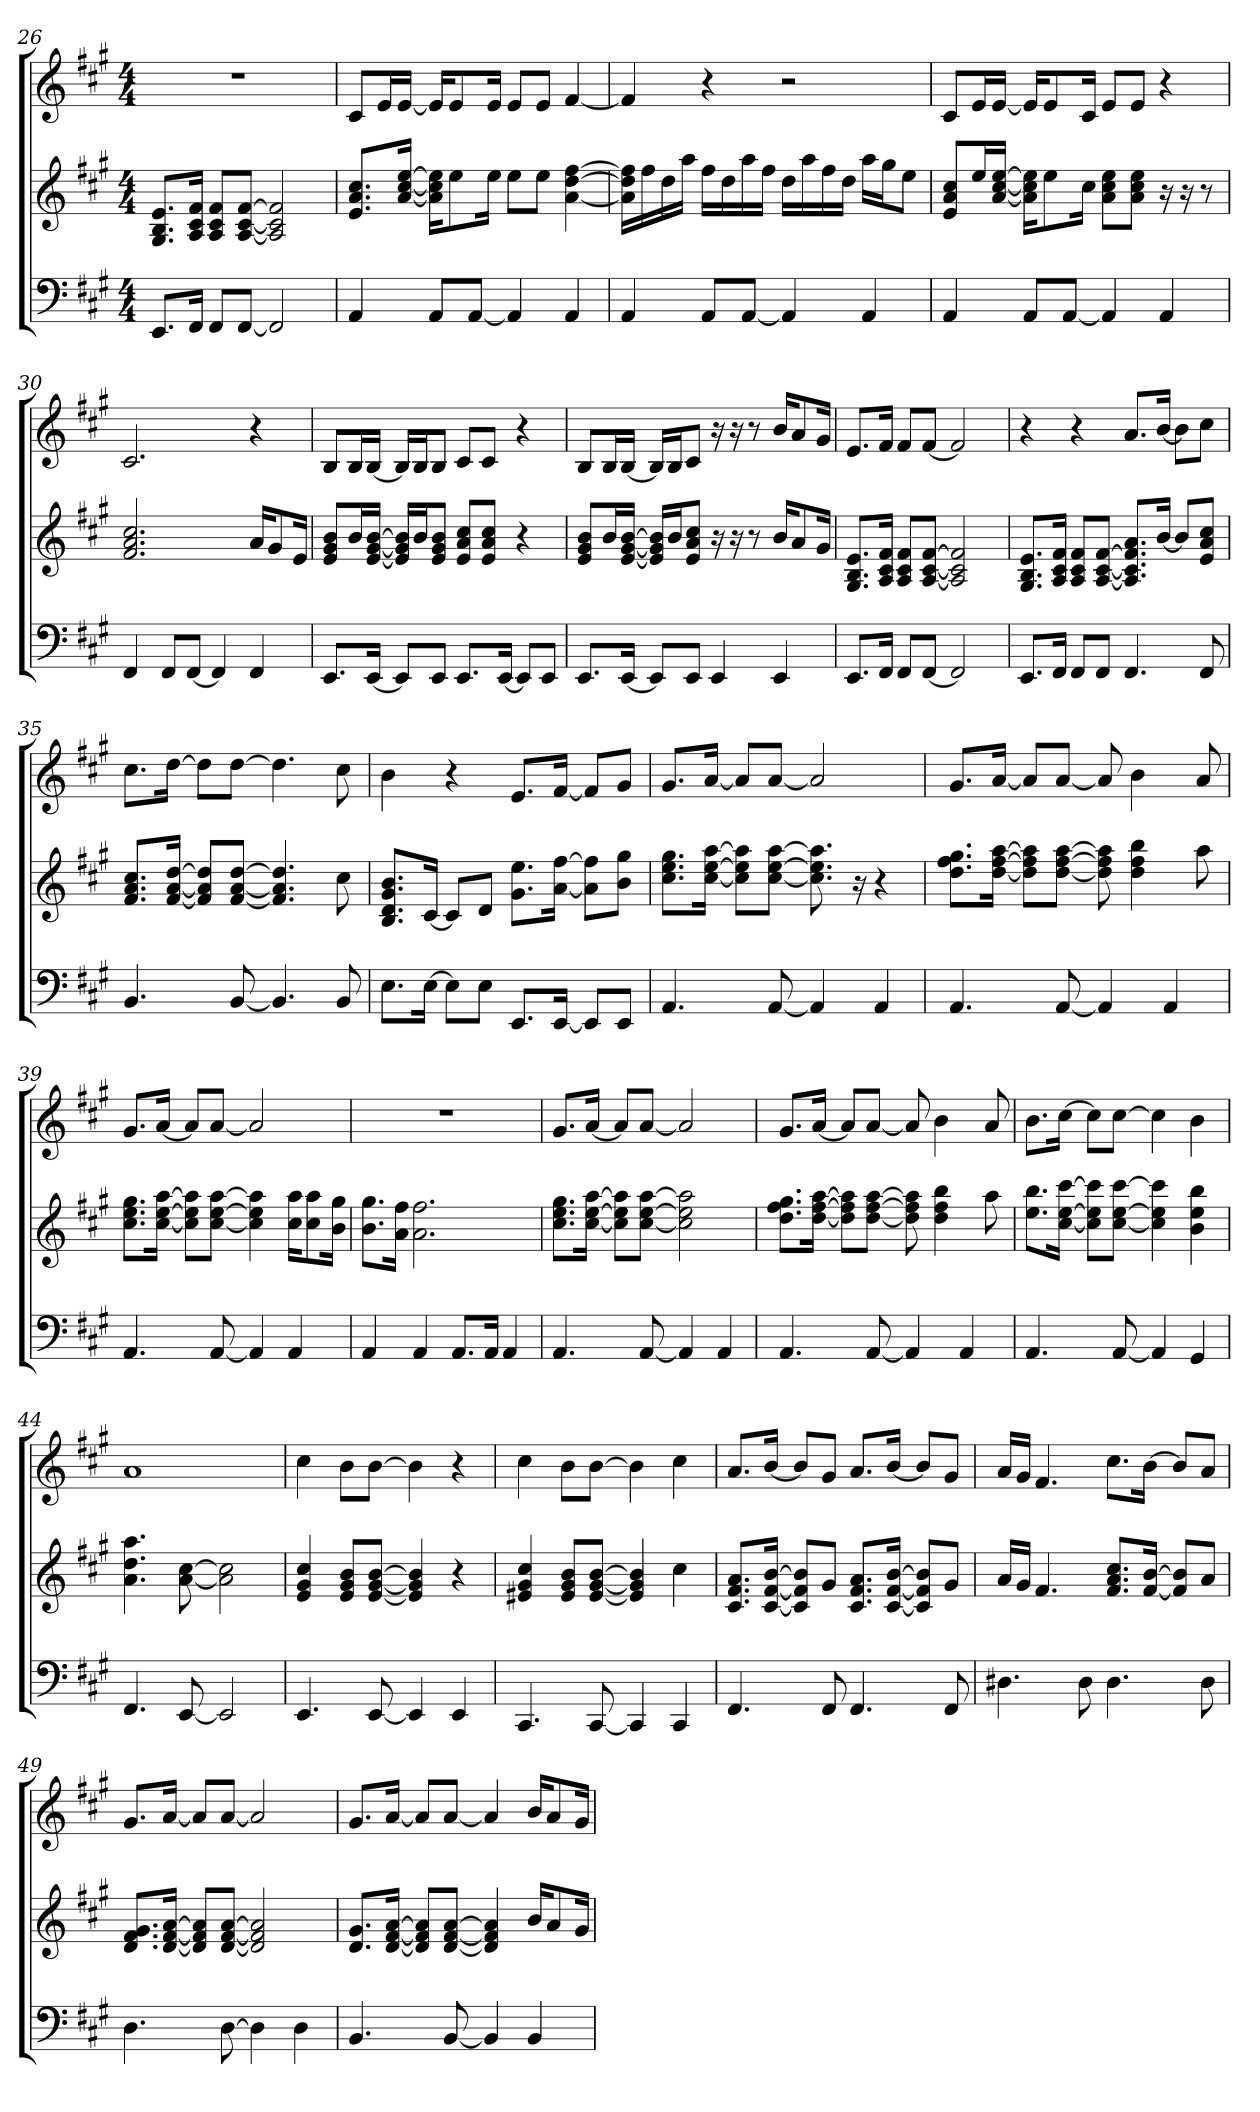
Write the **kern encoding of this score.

**kern	**kern	**kern
*part1	*part1	*part1
*staff3	*staff2	*staff1
*clefF4	*clefG2	*clefG2
*k[f#c#g#]	*k[f#c#g#]	*k[f#c#g#]
*M4/4	*M4/4	*M4/4
=26	=26	=26
8.EE/L	8.G#/ 8.B/ 8.e/L	1r
16FF#/Jk	16A/ 16c#/ 16f#/Jk	.
8FF#/L	8A/ 8c#/ 8f#/L	.
[8FF#/J	[8A/ [8c#/ [8f#/J	.
2FF#/]	2A]/ 2c#]/ 2f#]/	.
=27	=27	=27
4AA/	8.e/ 8.a/ 8.cc#/L	8c#/L
.	.	16e/L
.	[16a/ [16cc#/ [16ee/Jk	[16e/JJ
8AA/L	16a]\ 16cc#]\ 16ee]\KL	16e/KL]
.	8ee\	8e/
[8AA/J	.	.
.	16ee\Jk	16e/Jk
4AA/]	8ee\L	8e/L
.	8ee\J	8e/J
4AA/	[4a\ [4dd\ [4ff#\	[4f#/
=28	=28	=28
4AA/	16a]\ 16dd]\ 16ff#]\LL	4f#/]
.	16ff#\	.
.	16dd\	.
.	16aa\JJ	.
8AA/L	16ff#\LL	4r
.	16dd\	.
[8AA/J	16aa\	.
.	16ff#\JJ	.
4AA/]	16dd\LL	2r
.	16aa\	.
.	16ff#\	.
.	16dd\JJ	.
4AA/	16aa\LL	.
.	16gg#\J	.
.	8ee\J	.
!!LO:LB:g=z
=29	=29	=29
4AA/	8e/ 8a/ 8cc#/L	8c#/L
.	16ee/L	16e/L
.	[16a/ [16cc#/ [16ee/JJ	[16e/JJ
8AA/L	16a]\ 16cc#]\ 16ee]\KL	16e/KL]
.	8ee\	8e/
[8AA/J	.	.
.	16cc#\Jk	16c#/Jk
4AA/]	8a\ 8cc#\ 8ee\L	8e/L
.	8a\ 8cc#\ 8ee\J	8e/J
4AA/	16r	4r
.	16r	.
.	8r	.
=30	=30	=30
4FF#/	2.f#/ 2.a/ 2.cc#/	2.c#/
8FF#/L	.	.
[8FF#/J	.	.
4FF#/]	.	.
4FF#/	16a/KL	4r
.	8g#/	.
.	16e/Jk	.
=31	=31	=31
8.EE/L	8e/ 8g#/ 8b/L	8B/L
.	16b/L	16B/L
[16EE/Jk	[16e/ [16g#/ [16b/JJ	[16B/JJ
8EE/L]	16e]/ 16g#]/ 16b]/LL	16B/LL]
.	16b/J	16B/J
8EE/J	8e/ 8g#/ 8b/J	8B/J
8.EE/L	8e/ 8a/ 8cc#/L	8c#/L
.	8e/ 8a/ 8cc#/J	8c#/J
[16EE/Jk	.	.
8EE/L]	4r	4r
8EE/J	.	.
!!LO:PB:g=z
=32	=32	=32
8.EE/L	8e/ 8g#/ 8b/L	8B/L
.	16b/L	16B/L
[16EE/Jk	[16e/ [16g#/ [16b/JJ	[16B/JJ
8EE/L]	16e]/ 16g#]/ 16b]/LL	16B/LL]
.	16b/J	16B/J
8EE/J	8e/ 8a/ 8cc#/J	8c#/J
4EE/	16r	16r
.	16r	16r
.	8r	8r
4EE/	16b/KL	16b/KL
.	8a/	8a/
.	16g#/Jk	16g#/Jk
=33	=33	=33
8.EE/L	8.G#/ 8.B/ 8.e/L	8.e/L
16FF#/Jk	16A/ 16c#/ 16f#/Jk	16f#/Jk
8FF#/L	8A/ 8c#/ 8f#/L	8f#/L
[8FF#/J	[8A/ [8c#/ [8f#/J	[8f#/J
2FF#/]	2A]/ 2c#]/ 2f#]/	2f#/]
=34	=34	=34
8.EE/L	8.G#/ 8.B/ 8.e/L	4r
16FF#/Jk	16A/ 16c#/ 16f#/Jk	.
8FF#/L	8A/ 8c#/ 8f#/L	4r
8FF#/J	[8A/ [8c#/ [8f#/J	.
4.FF#/	8.A]/ 8.c#]/ 8.f#]/ 8.a/L	8.a/L
.	[16b/Jk	[16b/Jk
.	8b/L]	8b\L]
8FF#/	8e/ 8a/ 8cc#/J	8cc#\J
!!LO:LB:g=z
=35	=35	=35
4.BB/	8.f#/ 8.a/ 8.cc#/L	8.cc#\L
.	[16f#/ [16a/ [16dd/Jk	[16dd\Jk
.	8f#]/ 8a]/ 8dd]/L	8dd\L]
[8BB/	[8f#/ [8a/ [8dd/J	[8dd\J
4.BB/]	4.f#]/ 4.a]/ 4.dd]/	4.dd\]
8BB/	8cc#\	8cc#\
=36	=36	=36
8.E\L	8.B/ 8.d/ 8.g#/ 8.b/L	4b\
[16E\Jk	[16c#/Jk	.
8E\L]	8c#/L]	4r
8E\J	8d/J	.
8.EE/L	8.g#\ 8.ee\L	8.e/L
[16EE/Jk	[16a\ [16ff#\Jk	[16f#/Jk
8EE/L]	8a]\ 8ff#]\L	8f#/L]
8EE/J	8b\ 8gg#\J	8g#/J
=37	=37	=37
4.AA/	8.cc#\ 8.ee\ 8.gg#\L	8.g#/L
.	[16cc#\ [16ee\ [16aa\Jk	[16a/Jk
.	8cc#]\ 8ee]\ 8aa]\L	8a/L]
[8AA/	[8cc#\ [8ee\ [8aa\J	[8a/J
4AA/]	8.cc#]\ 8.ee]\ 8.aa]\	2a/]
.	16r	.
4AA/	4r	.
=38	=38	=38
4.AA/	8.dd\ 8.ff#\ 8.gg#\L	8.g#/L
.	[16dd\ [16ff#\ [16aa\Jk	[16a/Jk
.	8dd]\ 8ff#]\ 8aa]\L	8a/L]
[8AA/	[8dd\ [8ff#\ [8aa\J	[8a/J
4AA/]	8dd]\ 8ff#]\ 8aa]\	8a/]
.	4dd\ 4ff#\ 4bb\	4b\
4AA/	.	.
.	8aa\	8a/
!!LO:LB:g=z
=39	=39	=39
4.AA/	8.cc#\ 8.ee\ 8.gg#\L	8.g#/L
.	[16cc#\ [16ee\ [16aa\Jk	[16a/Jk
.	8cc#]\ 8ee]\ 8aa]\L	8a/L]
[8AA/	[8cc#\ [8ee\ [8aa\J	[8a/J
4AA/]	4cc#]\ 4ee]\ 4aa]\	2a/]
4AA/	16cc#\ 16aa\KL	.
.	8cc#\ 8aa\	.
.	16b\ 16gg#\Jk	.
=40	=40	=40
4AA/	8.b\ 8.gg#\L	1r
.	16a\ 16ff#\Jk	.
4AA/	2.a\ 2.ff#\	.
8.AA/L	.	.
16AA/Jk	.	.
4AA/	.	.
=41	=41	=41
4.AA/	8.cc#\ 8.ee\ 8.gg#\L	8.g#/L
.	[16cc#\ [16ee\ [16aa\Jk	[16a/Jk
.	8cc#]\ 8ee]\ 8aa]\L	8a/L]
[8AA/	[8cc#\ [8ee\ [8aa\J	[8a/J
4AA/]	2cc#]\ 2ee]\ 2aa]\	2a/]
4AA/	.	.
=42	=42	=42
4.AA/	8.dd\ 8.ff#\ 8.gg#\L	8.g#/L
.	[16dd\ [16ff#\ [16aa\Jk	[16a/Jk
.	8dd]\ 8ff#]\ 8aa]\L	8a/L]
[8AA/	[8dd\ [8ff#\ [8aa\J	[8a/J
4AA/]	8dd]\ 8ff#]\ 8aa]\	8a/]
.	4dd\ 4ff#\ 4bb\	4b\
4AA/	.	.
.	8aa\	8a/
!!LO:LB:g=z
=43	=43	=43
4.AA/	8.ee\ 8.bb\L	8.b\L
.	[16cc#\ [16ee\ [16ccc#\Jk	[16cc#\Jk
.	8cc#]\ 8ee]\ 8ccc#]\L	8cc#\L]
[8AA/	[8cc#\ [8ee\ [8ccc#\J	[8cc#\J
4AA/]	4cc#]\ 4ee]\ 4ccc#]\	4cc#\]
4GG#/	4b\ 4ee\ 4bb\	4b\
=44	=44	=44
4.FF#/	4.a\ 4.dd\ 4.aa\	1a
[8EE/	[8a\ [8cc#\	.
2EE/]	2a]\ 2cc#]\	.
=45	=45	=45
4.EE/	4e/ 4g#/ 4cc#/	4cc#\
.	8e/ 8g#/ 8b/L	8b\L
[8EE/	[8e/ [8g#/ [8b/J	[8b\J
4EE/]	4e]/ 4g#]/ 4b]/	4b\]
4EE/	4r	4r
=46	=46	=46
4.CC#/	4e#X/ 4g#/ 4cc#/	4cc#\
.	8e#/ 8g#/ 8b/L	8b\L
[8CC#/	[8e#/ [8g#/ [8b/J	[8b\J
4CC#/]	4e#]/ 4g#]/ 4b]/	4b\]
4CC#/	4cc#\	4cc#\
=47	=47	=47
4.FF#/	8.c#/ 8.f#/ 8.a/L	8.a/L
.	[16c#/ [16f#/ [16b/Jk	[16b/Jk
.	8c#]/ 8f#]/ 8b]/L	8b/L]
8FF#/	8g#/J	8g#/J
4.FF#/	8.c#/ 8.f#/ 8.a/L	8.a/L
.	[16c#/ [16f#/ [16b/Jk	[16b/Jk
.	8c#]/ 8f#]/ 8b]/L	8b/L]
8FF#/	8g#/J	8g#/J
!!LO:PB:g=z
=48	=48	=48
4.D#X\	16a/LL	16a/LL
.	16g#/JJ	16g#/JJ
.	4.f#/	4.f#/
8D#\	.	.
4.D#\	8.f#/ 8.a/ 8.cc#/L	8.cc#\L
.	[16f#/ [16b/Jk	[16b\Jk
.	8f#]/ 8b]/L	8b/L]
8D#\	8a/J	8a/J
=49	=49	=49
4.D\	8.d/ 8.f#/ 8.g#/L	8.g#/L
.	[16d/ [16f#/ [16a/Jk	[16a/Jk
.	8d]/ 8f#]/ 8a]/L	8a/L]
[8D\	[8d/ [8f#/ [8a/J	[8a/J
4D\]	2d]/ 2f#]/ 2a]/	2a/]
4D\	.	.
=50	=50	=50
4.BB/	8.d/ 8.g#/L	8.g#/L
.	[16d/ [16f#/ [16a/Jk	[16a/Jk
.	8d]/ 8f#]/ 8a]/L	8a/L]
[8BB/	[8d/ [8f#/ [8a/J	[8a/J
4BB/]	4d]/ 4f#]/ 4a]/	4a/]
4BB/	16b/KL	16b/KL
.	8a/	8a/
.	16g#/Jk	16g#/Jk
=	=	=
*-	*-	*-
